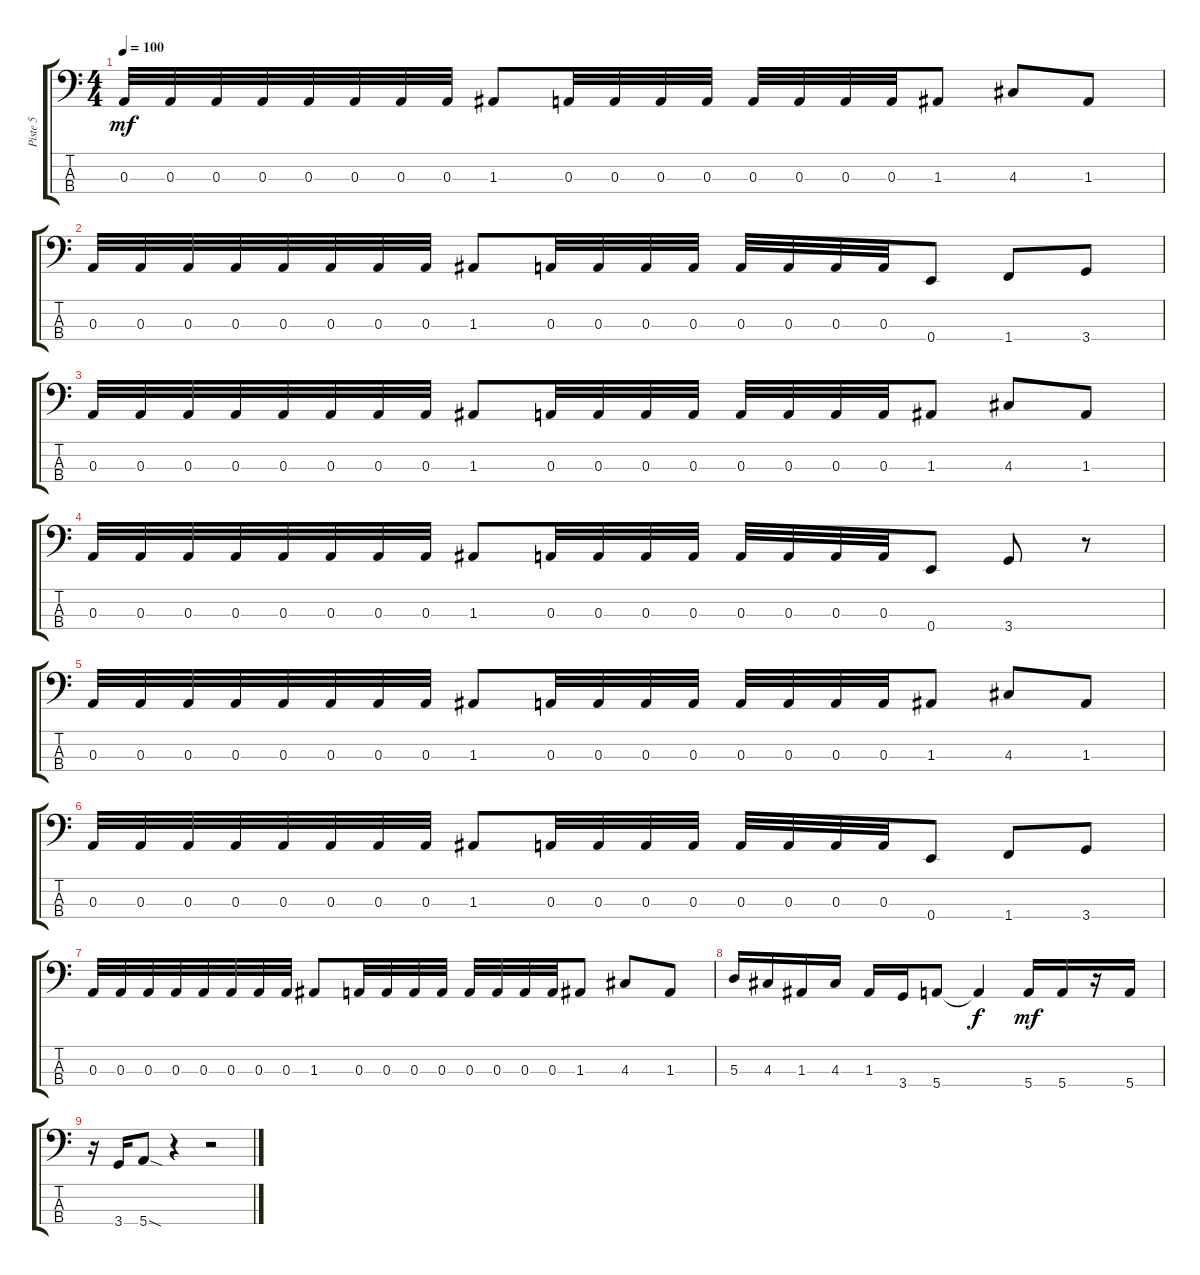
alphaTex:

\track ("Piste 5" "Piste 5") {instrument electricbasspick}
\staff {score tabs}
\tuning (G2 D2 A1 E1) {hide}
\ts (4 4)
\tempo 100
\clef f4
\ks c
0.3.32{dy mf} 0.3.32 0.3.32 0.3.32 0.3.32 0.3.32 0.3.32 0.3.32 1.3.8 0.3.32 0.3.32 0.3.32 0.3.32 0.3.32 0.3.32 0.3.32 0.3.32 1.3.8 4.3.8 1.3.8 |
0.3.32 0.3.32 0.3.32 0.3.32 0.3.32 0.3.32 0.3.32 0.3.32 1.3.8 0.3.32 0.3.32 0.3.32 0.3.32 0.3.32 0.3.32 0.3.32 0.3.32 0.4.8 1.4.8 3.4.8 |
0.3.32 0.3.32 0.3.32 0.3.32 0.3.32 0.3.32 0.3.32 0.3.32 1.3.8 0.3.32 0.3.32 0.3.32 0.3.32 0.3.32 0.3.32 0.3.32 0.3.32 1.3.8 4.3.8 1.3.8 |
0.3.32 0.3.32 0.3.32 0.3.32 0.3.32 0.3.32 0.3.32 0.3.32 1.3.8 0.3.32 0.3.32 0.3.32 0.3.32 0.3.32 0.3.32 0.3.32 0.3.32 0.4.8 3.4.8 r.8 |
0.3.32 0.3.32 0.3.32 0.3.32 0.3.32 0.3.32 0.3.32 0.3.32 1.3.8 0.3.32 0.3.32 0.3.32 0.3.32 0.3.32 0.3.32 0.3.32 0.3.32 1.3.8 4.3.8 1.3.8 |
0.3.32 0.3.32 0.3.32 0.3.32 0.3.32 0.3.32 0.3.32 0.3.32 1.3.8 0.3.32 0.3.32 0.3.32 0.3.32 0.3.32 0.3.32 0.3.32 0.3.32 0.4.8 1.4.8 3.4.8 |
0.3.32 0.3.32 0.3.32 0.3.32 0.3.32 0.3.32 0.3.32 0.3.32 1.3.8 0.3.32 0.3.32 0.3.32 0.3.32 0.3.32 0.3.32 0.3.32 0.3.32 1.3.8 4.3.8 1.3.8 |
5.3.16 4.3.16 1.3.16 4.3.16 1.3.16 3.4.16 5.4.8 5.4{t}.4{dy f} 5.4.16{dy mf} 5.4.16 r.16 5.4.16 |
r.16 3.4.16 5.4{sod}.8 r.4 r.2
